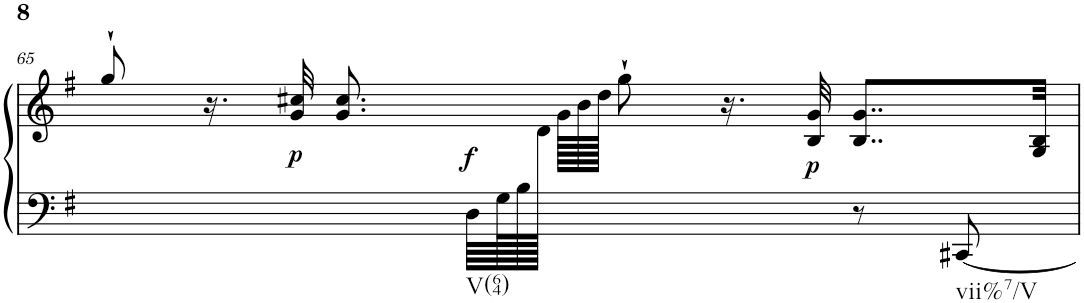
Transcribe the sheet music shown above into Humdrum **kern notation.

**kern	**kern	**dynam
*part1	*part1	*part1
*staff2	*staff1	*staff1/2
*I"Harpsichord	*	*
*I'Hch.	*	*
!!LO:PB:g=z
*clefF4	*clefG2	*
*k[f#]	*k[f#]	*
*G:	*G:	*
*M4/4	*M4/4	*
*met(c)	*met(c)	*
=65	=65	=65
*^	*	*
!LO:TX:b:t=V(64)	!	!	!
4..ryy	2ryy	8gg`>/	.
.	.	16.r	.
!	!	!	!LO:DY:b
.	.	32g/ 32cc#X/	p
.	.	8.g/ 8.cc#/	.
!	!	!	!LO:DY:b
64D\LLLL	.	32ryy	f
128G\L	.	.	.
128B\	.	.	.
2ryy	.	128d\JJJJJ	.
.	.	128g\LLLLL	.
.	.	128b\	.
.	.	128dd\JJJJJ	.
.	4ryy	8gg`>\	.
.	.	16.r	.
!	!	!	!LO:DY:b
.	.	32B/ 32g/	p
.	8r	8..B/ 8..g/L	.
!	!LO:TX:b:t=vii%7/V	!	!
.	[8CC#X/	.	.
32ryy	.	32G/ 32B/Jkk	.
*v	*v	*	*
=	=	=
*-	*-	*-
